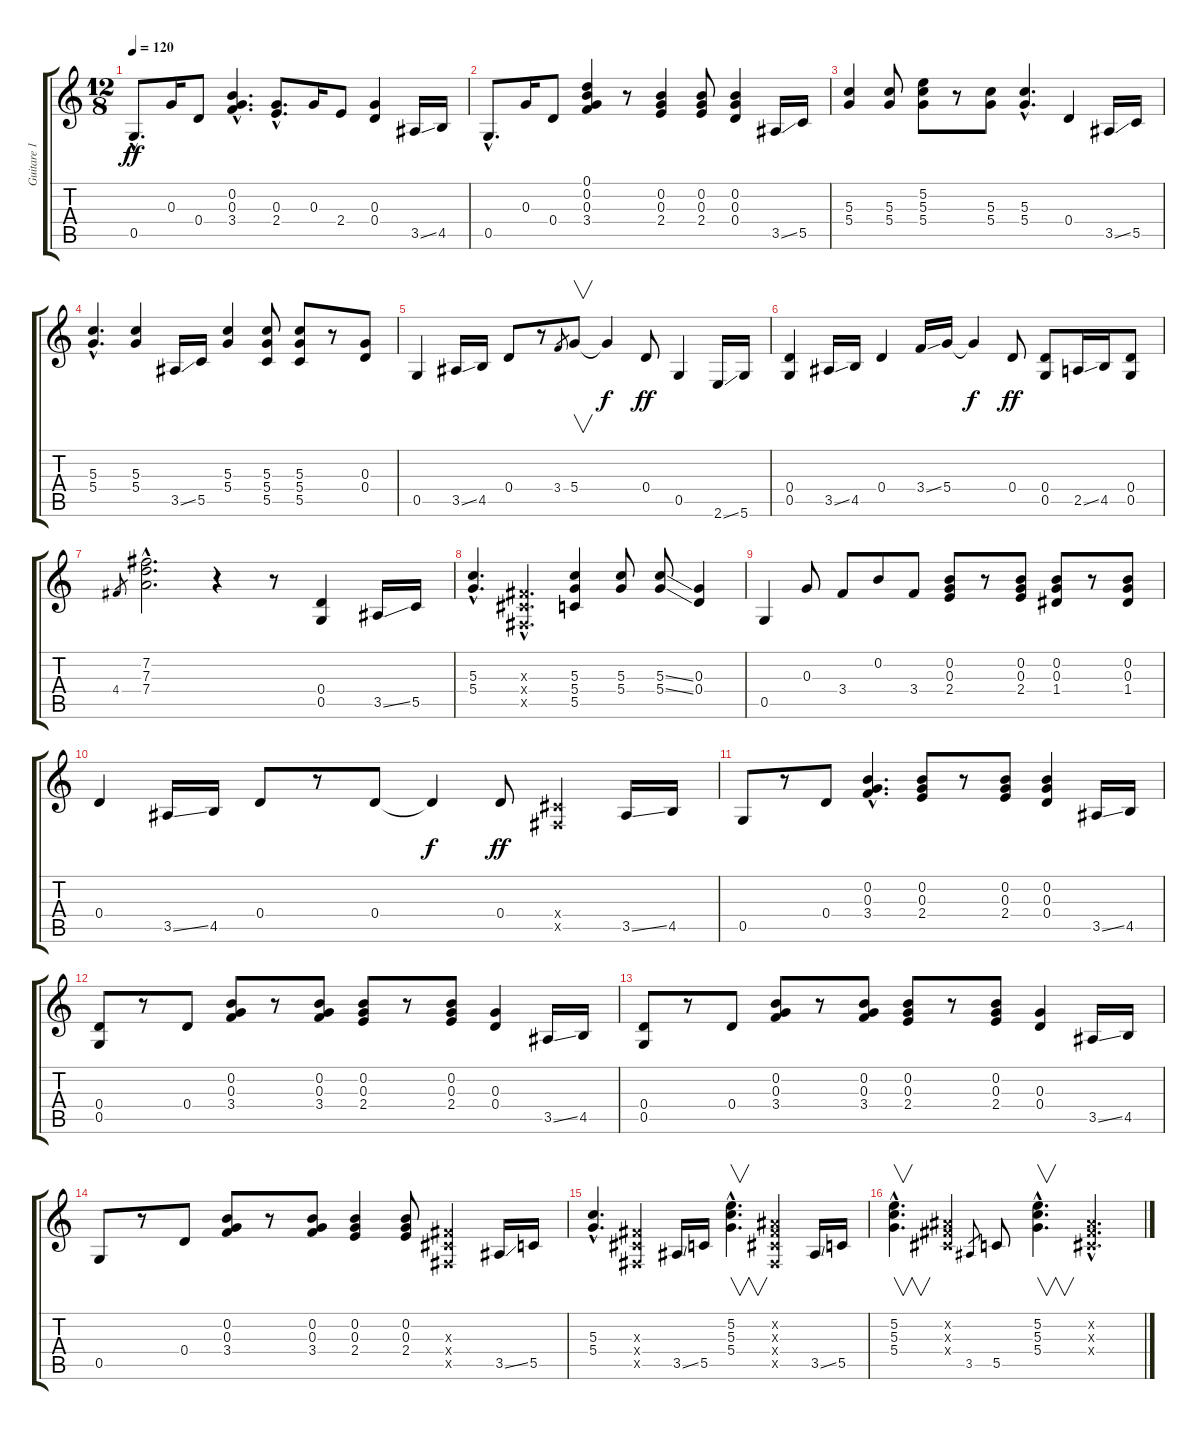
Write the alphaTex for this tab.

\track ("Guitare 1" "Guitare 1") {instrument acousticguitarsteel}
\staff {score tabs}
\tuning (D4 B3 G3 D3 G2 D2) {hide}
\ts (12 8)
\tempo 120
\clef g2
\ks c
0.5{hac}.8{d dy ff} 0.3.16 0.4.8 (0.2{hac} 0.3{hac} 3.4{hac}).4{d} (0.3{hac} 2.4{hac}).8{d} 0.3.16 2.4.8 (0.3 0.4).4 3.5{ss}.16 4.5.16 |
0.5{hac}.8{d} 0.3.16 0.4.8 (0.1 0.2 0.3 3.4).4 r.8 (0.2 0.3 2.4).4 (0.2 0.3 2.4).8 (0.2 0.3 0.4).4 3.5{ss}.16 5.5.16 |
(5.3 5.4).4 (5.3 5.4).8 (5.2 5.3 5.4).8 r.8 (5.3 5.4).8 (5.3{hac} 5.4{hac}).4{d} 0.4.4 3.5{ss}.16 5.5.16 |
(5.3{hac} 5.4{hac}).4{d} (5.3 5.4).4 3.5{ss}.16 5.5.16 (5.3 5.4).4 (5.3 5.4 5.5).8 (5.3 5.4 5.5).8 r.8 (0.3 0.4).8 |
0.5.4 3.5{ss}.16 4.5.16 0.4.8 r.8 3.4.8{gr} 5.4.8{v} 5.4{t}.4{dy f} 0.4.8{dy ff} 0.5.4 2.6{ss}.16 5.6.16 |
(0.4 0.5).4 3.5{ss}.16 4.5.16 0.4.4 3.4{ss}.16 5.4.16 5.4{t}.4{dy f} 0.4.8{dy ff} (0.4 0.5).8 2.5{ss}.16 4.5.16 (0.4 0.5).8 |
4.4.8{gr} (7.2{hac} 7.3{hac} 7.4{hac}).2{d} r.4 r.8 (0.4 0.5).4 3.5{ss}.16 5.5.16 |
(5.3{hac} 5.4{hac}).4{d} (-1.3{hac x} -1.4{hac x} -1.5{hac x}).4{d} (5.3 5.4 5.5).4 (5.3 5.4).8 (5.3{ss} 5.4{ss}).8 (0.3 0.4).4 |
0.5.4 0.3.8 3.4.8 0.2.8 3.4.8 (0.2 0.3 2.4).8 r.8 (0.2 0.3 2.4).8 (0.2 0.3 1.4).8 r.8 (0.2 0.3 1.4).8 |
0.4.4 3.5{ss}.16 4.5.16 0.4.8 r.8 0.4.8 0.4{t}.4{dy f} 0.4.8{dy ff} (-1.4{x} -1.5{x}).4 3.5{ss}.16 4.5.16 |
0.5.8 r.8 0.4.8 (0.2{hac} 0.3{hac} 3.4{hac}).4{d} (0.2 0.3 2.4).8 r.8 (0.2 0.3 2.4).8 (0.2 0.3 0.4).4 3.5{ss}.16 4.5.16 |
(0.4 0.5).8 r.8 0.4.8 (0.2 0.3 3.4).8 r.8 (0.2 0.3 3.4).8 (0.2 0.3 2.4).8 r.8 (0.2 0.3 2.4).8 (0.3 0.4).4 3.5{ss}.16 4.5.16 |
(0.4 0.5).8 r.8 0.4.8 (0.2 0.3 3.4).8 r.8 (0.2 0.3 3.4).8 (0.2 0.3 2.4).8 r.8 (0.2 0.3 2.4).8 (0.3 0.4).4 3.5{ss}.16 4.5.16 |
0.5.8 r.8 0.4.8 (0.2 0.3 3.4).8 r.8 (0.2 0.3 3.4).8 (0.2 0.3 2.4).4 (0.2 0.3 2.4).8 (-1.3{x} -1.4{x} -1.5{x}).4 3.5{ss}.16 5.5.16 |
(5.3{hac} 5.4{hac}).4{d} (-1.3{x} -1.4{x} -1.5{x}).4 3.5{ss}.16 5.5.16 (5.2{hac} 5.3{hac} 5.4{hac}).4{v d} (-1.2{x} -1.3{x} -1.4{x} -1.5{x}).4 3.5{ss}.16 5.5.16 |
(5.2{hac} 5.3{hac} 5.4{hac}).4{v d} (-1.2{x} -1.3{x} -1.4{x}).4 3.5.8{gr} 5.5.8 (5.2{hac} 5.3{hac} 5.4{hac}).4{v d} (-1.2{hac x} -1.3{hac x} -1.4{hac x}).4{d}
